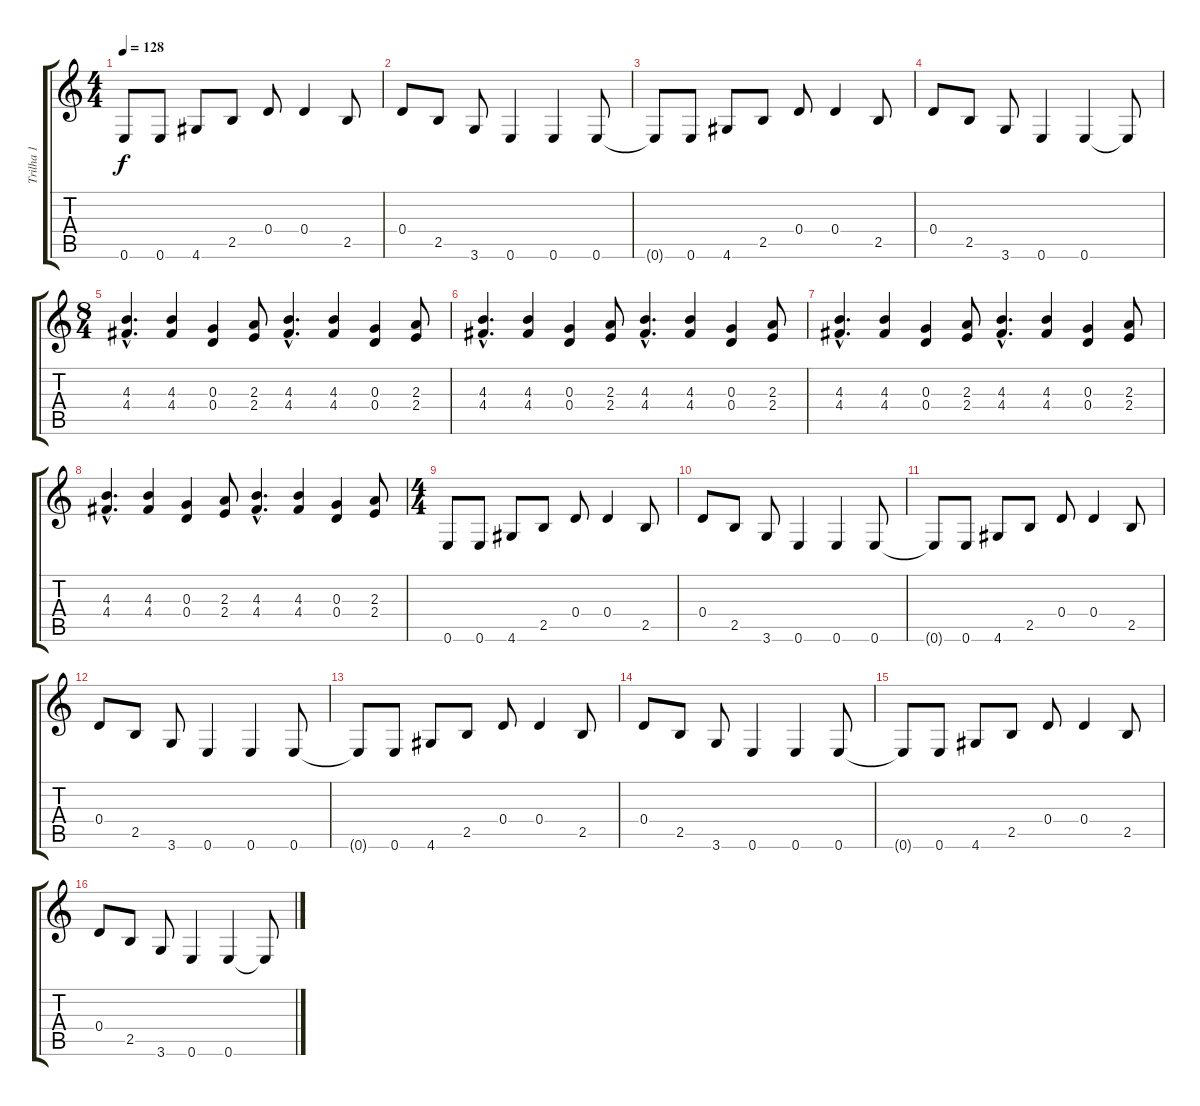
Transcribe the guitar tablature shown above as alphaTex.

\track ("Trilha 1" "Trilha 1") {instrument overdrivenguitar}
\staff {score tabs}
\tuning (E4 B3 G3 D3 A2 E2) {hide}
\ts (4 4)
\tempo 128
\clef g2
\ks c
0.6{t}.8{dy f} 0.6.8 4.6.8 2.5.8 0.4.8 0.4.4 2.5.8 |
0.4.8 2.5.8 3.6.8 0.6.4 0.6.4 0.6.8 |
0.6{t}.8 0.6.8 4.6.8 2.5.8 0.4.8 0.4.4 2.5.8 |
0.4.8 2.5.8 3.6.8 0.6.4 0.6.4 0.6{t}.8 |
\ts (8 4)
(4.3{hac} 4.4{hac}).4{d} (4.3 4.4).4 (0.3 0.4).4 (2.3 2.4).8 (4.3{hac} 4.4{hac}).4{d} (4.3 4.4).4 (0.3 0.4).4 (2.3 2.4).8 |
(4.3{hac} 4.4{hac}).4{d} (4.3 4.4).4 (0.3 0.4).4 (2.3 2.4).8 (4.3{hac} 4.4{hac}).4{d} (4.3 4.4).4 (0.3 0.4).4 (2.3 2.4).8 |
(4.3{hac} 4.4{hac}).4{d} (4.3 4.4).4 (0.3 0.4).4 (2.3 2.4).8 (4.3{hac} 4.4{hac}).4{d} (4.3 4.4).4 (0.3 0.4).4 (2.3 2.4).8 |
(4.3{hac} 4.4{hac}).4{d} (4.3 4.4).4 (0.3 0.4).4 (2.3 2.4).8 (4.3{hac} 4.4{hac}).4{d} (4.3 4.4).4 (0.3 0.4).4 (2.3 2.4).8 |
\ts (4 4)
0.6.8 0.6.8 4.6.8 2.5.8 0.4.8 0.4.4 2.5.8 |
0.4.8 2.5.8 3.6.8 0.6.4 0.6.4 0.6.8 |
0.6{t}.8 0.6.8 4.6.8 2.5.8 0.4.8 0.4.4 2.5.8 |
0.4.8 2.5.8 3.6.8 0.6.4 0.6.4 0.6.8 |
0.6{t}.8 0.6.8 4.6.8 2.5.8 0.4.8 0.4.4 2.5.8 |
0.4.8 2.5.8 3.6.8 0.6.4 0.6.4 0.6.8 |
0.6{t}.8 0.6.8 4.6.8 2.5.8 0.4.8 0.4.4 2.5.8 |
0.4.8 2.5.8 3.6.8 0.6.4 0.6.4 0.6{t}.8
